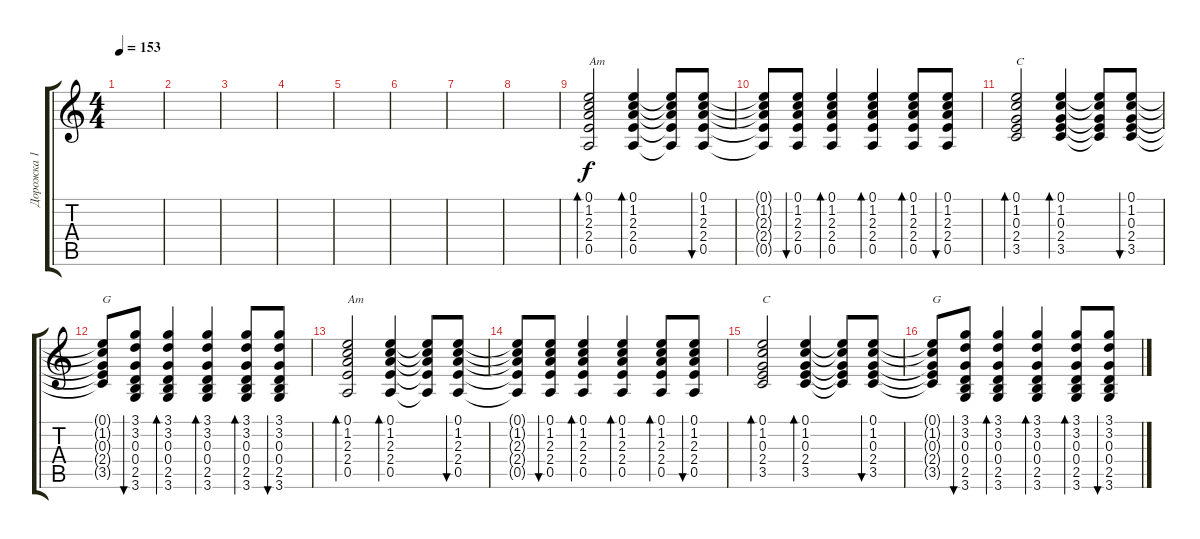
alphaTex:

\track ("Дорожка 1" "Дорожка 1") {instrument acousticguitarsteel}
\staff {score tabs}
\tuning (E4 B3 G3 D3 A2 E2) {hide}
\ts (4 4)
\tempo 153
\clef g2
\ks c
|
|
|
|
|
|
|
|
(0.1 1.2 2.3 2.4 0.5).2{bd 30 txt "Am"} (0.1 1.2 2.3 2.4 0.5).4{bd 30} (0.1{t} 1.2{t} 2.3{t} 2.4{t} 0.5{t}).8 (0.1 1.2 2.3 2.4 0.5).8{bu 30} |
(0.1{t} 1.2{t} 2.3{t} 2.4{t} 0.5{t}).8 (0.1 1.2 2.3 2.4 0.5).8{bu 30} (0.1 1.2 2.3 2.4 0.5).4{bd 30} (0.1 1.2 2.3 2.4 0.5).4{bd 30} (0.1 1.2 2.3 2.4 0.5).8{bd 30} (0.1 1.2 2.3 2.4 0.5).8{bu 30} |
(0.1 1.2 0.3 2.4 3.5).2{bd 30 txt "C"} (0.1 1.2 0.3 2.4 3.5).4{bd 30} (0.1{t} 1.2{t} 0.3{t} 2.4{t} 3.5{t}).8 (0.1 1.2 0.3 2.4 3.5).8{bu 30} |
(0.1{t} 1.2{t} 0.3{t} 2.4{t} 3.5{t}).8{txt "G"} (3.1 3.2 0.3 0.4 2.5 3.6).8{bu 30} (3.1 3.2 0.3 0.4 2.5 3.6).4{bd 30} (3.1 3.2 0.3 0.4 2.5 3.6).4{bd 30} (3.1 3.2 0.3 0.4 2.5 3.6).8{bd 30} (3.1 3.2 0.3 0.4 2.5 3.6).8{bu 30} |
(0.1 1.2 2.3 2.4 0.5).2{bd 30 txt "Am"} (0.1 1.2 2.3 2.4 0.5).4{bd 30} (0.1{t} 1.2{t} 2.3{t} 2.4{t} 0.5{t}).8 (0.1 1.2 2.3 2.4 0.5).8{bu 30} |
(0.1{t} 1.2{t} 2.3{t} 2.4{t} 0.5{t}).8 (0.1 1.2 2.3 2.4 0.5).8{bu 30} (0.1 1.2 2.3 2.4 0.5).4{bd 30} (0.1 1.2 2.3 2.4 0.5).4{bd 30} (0.1 1.2 2.3 2.4 0.5).8{bd 30} (0.1 1.2 2.3 2.4 0.5).8{bu 30} |
(0.1 1.2 0.3 2.4 3.5).2{bd 30 txt "C"} (0.1 1.2 0.3 2.4 3.5).4{bd 30} (0.1{t} 1.2{t} 0.3{t} 2.4{t} 3.5{t}).8 (0.1 1.2 0.3 2.4 3.5).8{bu 30} |
(0.1{t} 1.2{t} 0.3{t} 2.4{t} 3.5{t}).8{txt "G"} (3.1 3.2 0.3 0.4 2.5 3.6).8{bu 30} (3.1 3.2 0.3 0.4 2.5 3.6).4{bd 30} (3.1 3.2 0.3 0.4 2.5 3.6).4{bd 30} (3.1 3.2 0.3 0.4 2.5 3.6).8{bd 30} (3.1 3.2 0.3 0.4 2.5 3.6).8{bu 30}
